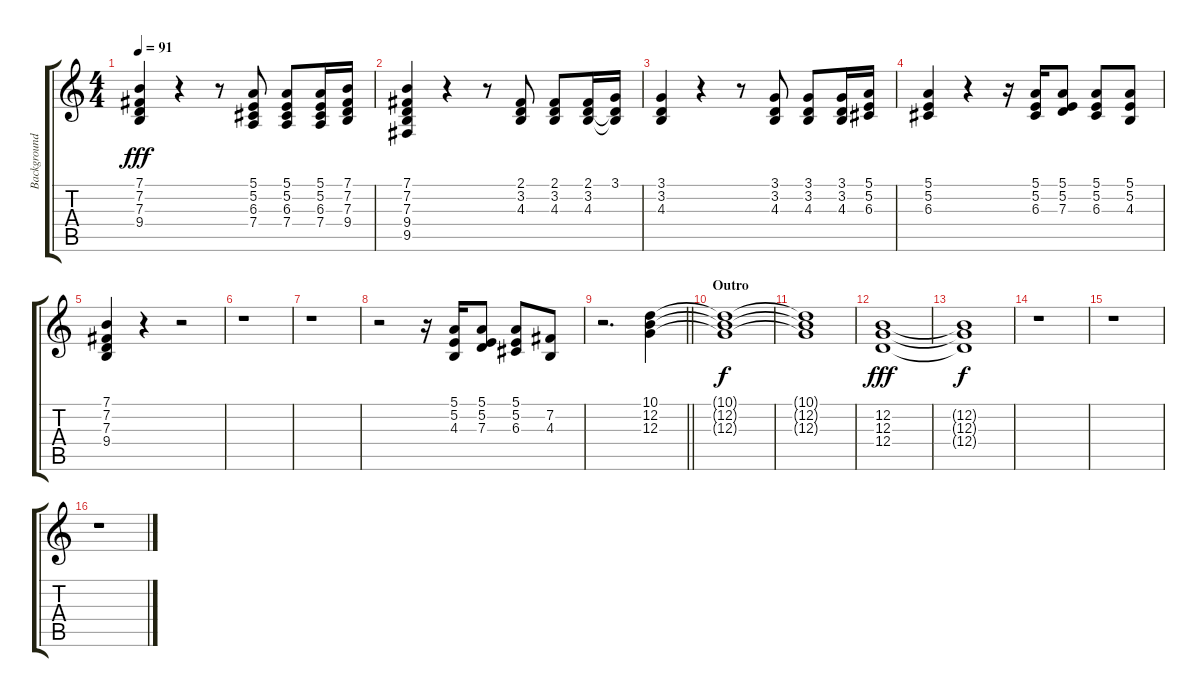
\track ("Background Vocals" "Background") {instrument synthvoice}
\staff {score tabs}
\tuning (E4 B3 G3 D3 A2 E2) {hide}
\ts (4 4)
\tempo 91
\clef g2
\ks c
(7.1 7.2 7.3 9.4).4{dy fff} r.4 r.8 (5.1 5.2 6.3 7.4).8 (5.1 5.2 6.3 7.4).8 (5.1 5.2 6.3 7.4).16 (7.1 7.2 7.3 9.4).16 |
(7.1 7.2 7.3 9.4 9.5).4 r.4 r.8 (2.1 3.2 4.3).8 (2.1 3.2 4.3).8 (2.1 3.2 4.3).16 (3.1 3.2{t} 4.3{t}).16 |
(3.1 3.2 4.3).4 r.4 r.8 (3.1 3.2 4.3).8 (3.1 3.2 4.3).8 (3.1 3.2 4.3).16 (5.1 5.2 6.3).16 |
(5.1 5.2 6.3).4 r.4 r.16 (5.1 5.2 6.3).16 (5.1 5.2 7.3).8 (5.1 5.2 6.3).8 (5.1 5.2 4.3).8 |
(7.1 7.2 7.3 9.4).4 r.4 r.2 |
r.1 |
r.1 |
r.2 r.16 (5.1 5.2 4.3).16 (5.1 5.2 7.3).8 (5.1 5.2 6.3).8 (7.2 4.3).8 |
\barLineRight lightlight
r.2{d} (10.1 12.2 12.3).4 |
\section ("" "Outro")
(10.1{t} 12.2{t} 12.3{t}).1{dy f} |
(10.1{t} 12.2{t} 12.3{t}).1 |
(12.2 12.3 12.4).1{dy fff} |
(12.2{t} 12.3{t} 12.4{t}).1{dy f} |
r.1 |
r.1 |
r.1
